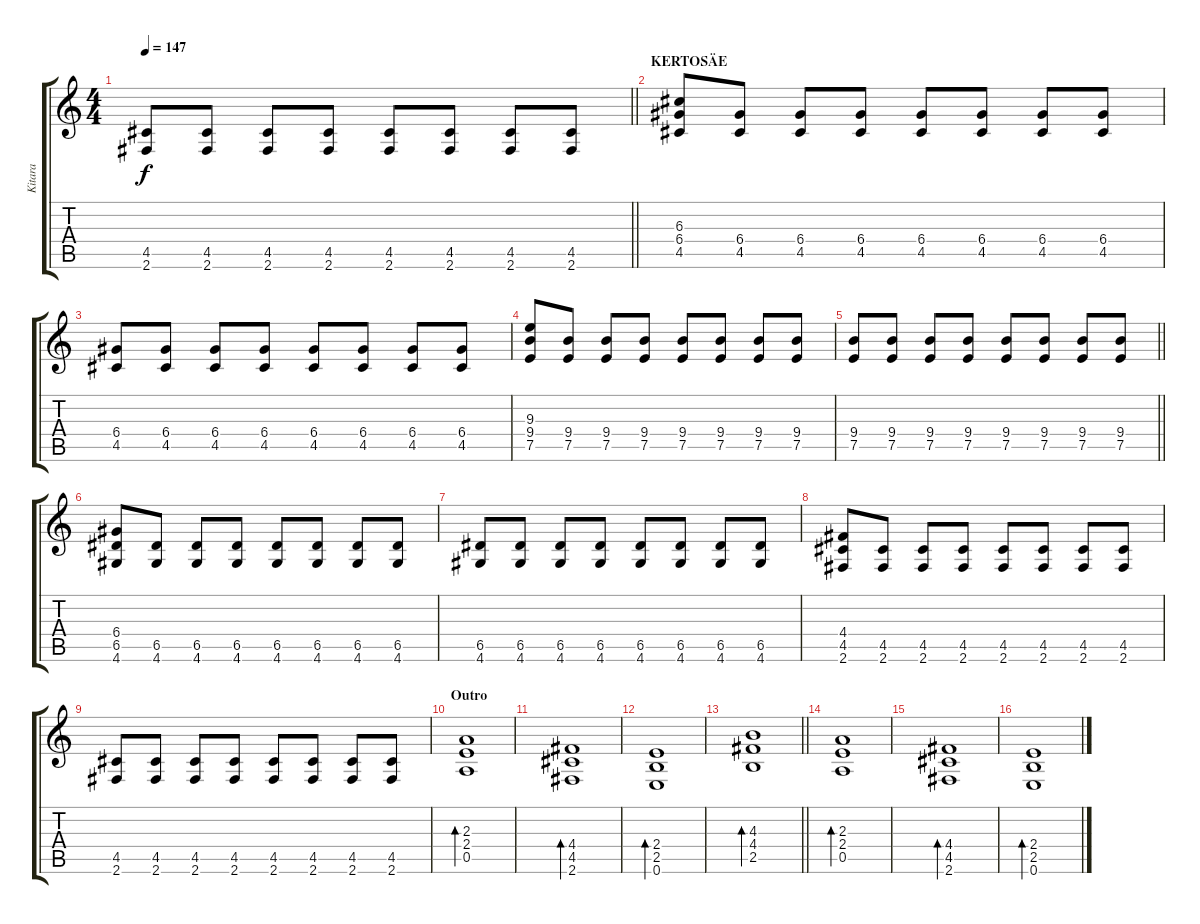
\track ("Kitara" "Kitara") {instrument overdrivenguitar}
\staff {score tabs}
\tuning (E4 B3 G3 D3 A2 E2) {hide}
\ts (4 4)
\tempo 147
\clef g2
\barLineRight lightlight
\ks c
(4.5 2.6).8{dy f} (4.5 2.6).8 (4.5 2.6).8 (4.5 2.6).8 (4.5 2.6).8 (4.5 2.6).8 (4.5 2.6).8 (4.5 2.6).8 |
\section ("" "KERTOSÄE")
(6.3 6.4 4.5).8 (6.4 4.5).8 (6.4 4.5).8 (6.4 4.5).8 (6.4 4.5).8 (6.4 4.5).8 (6.4 4.5).8 (6.4 4.5).8 |
(6.4 4.5).8 (6.4 4.5).8 (6.4 4.5).8 (6.4 4.5).8 (6.4 4.5).8 (6.4 4.5).8 (6.4 4.5).8 (6.4 4.5).8 |
(9.3 9.4 7.5).8 (9.4 7.5).8 (9.4 7.5).8 (9.4 7.5).8 (9.4 7.5).8 (9.4 7.5).8 (9.4 7.5).8 (9.4 7.5).8 |
\barLineRight lightlight
(9.4 7.5).8 (9.4 7.5).8 (9.4 7.5).8 (9.4 7.5).8 (9.4 7.5).8 (9.4 7.5).8 (9.4 7.5).8 (9.4 7.5).8 |
(6.4 6.5 4.6).8 (6.5 4.6).8 (6.5 4.6).8 (6.5 4.6).8 (6.5 4.6).8 (6.5 4.6).8 (6.5 4.6).8 (6.5 4.6).8 |
(6.5 4.6).8 (6.5 4.6).8 (6.5 4.6).8 (6.5 4.6).8 (6.5 4.6).8 (6.5 4.6).8 (6.5 4.6).8 (6.5 4.6).8 |
(4.4 4.5 2.6).8 (4.5 2.6).8 (4.5 2.6).8 (4.5 2.6).8 (4.5 2.6).8 (4.5 2.6).8 (4.5 2.6).8 (4.5 2.6).8 |
(4.5 2.6).8 (4.5 2.6).8 (4.5 2.6).8 (4.5 2.6).8 (4.5 2.6).8 (4.5 2.6).8 (4.5 2.6).8 (4.5 2.6).8 |
\section ("" "Outro")
(2.3 2.4 0.5).1{bd 480} |
(4.4 4.5 2.6).1{bd 480} |
(2.4 2.5 0.6).1{bd 480} |
\barLineRight lightlight
(4.3 4.4 2.5).1{bd 480} |
(2.3 2.4 0.5).1{bd 480} |
(4.4 4.5 2.6).1{bd 480} |
(2.4 2.5 0.6).1{bd 480}
